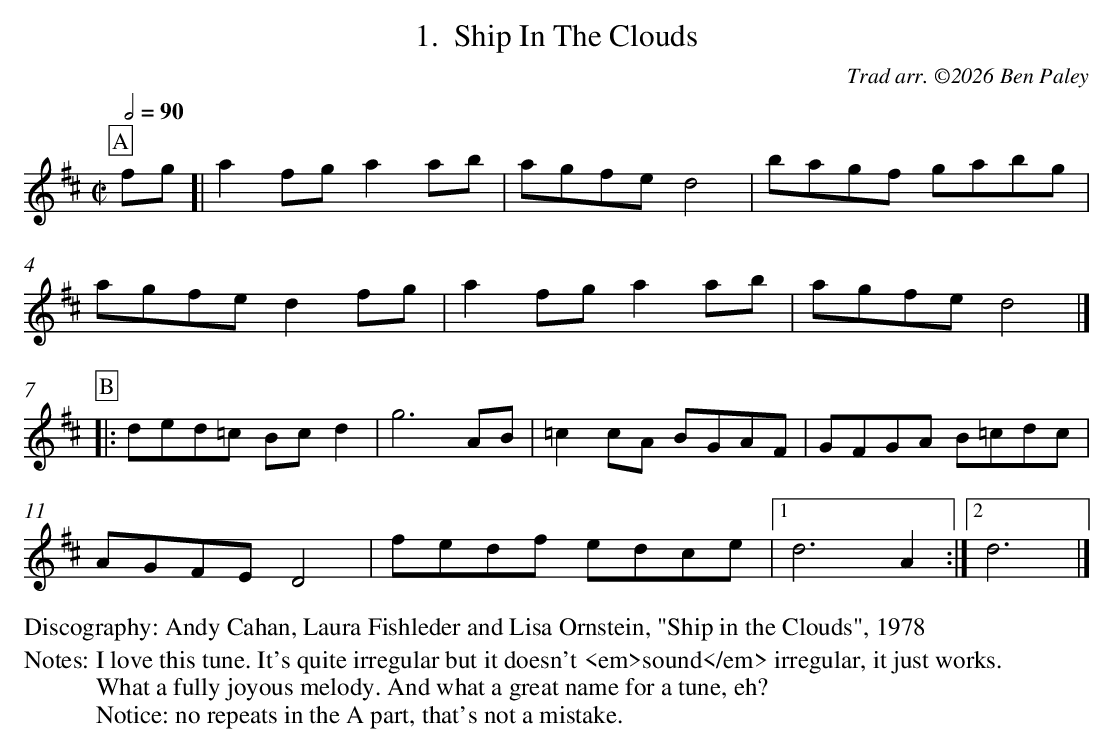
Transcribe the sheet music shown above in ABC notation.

X:1
T:Ship In The Clouds
L:1/8
M:C|
C:Trad arr. ©2026 Ben Paley
Q:1/2=90
K:D
P:A
fg [| a2fg a2ab | agfe d4 | bagf gabg |
agfe d2fg | a2fg a2ab | agfe d4 |]
P:B
[|: ded=c Bcd2 | g6 AB | =c2cA BGAF | GFGA B=cdc |
AGFE D4 | fedf edce |1 d6 A2 :|2 d6 |]
